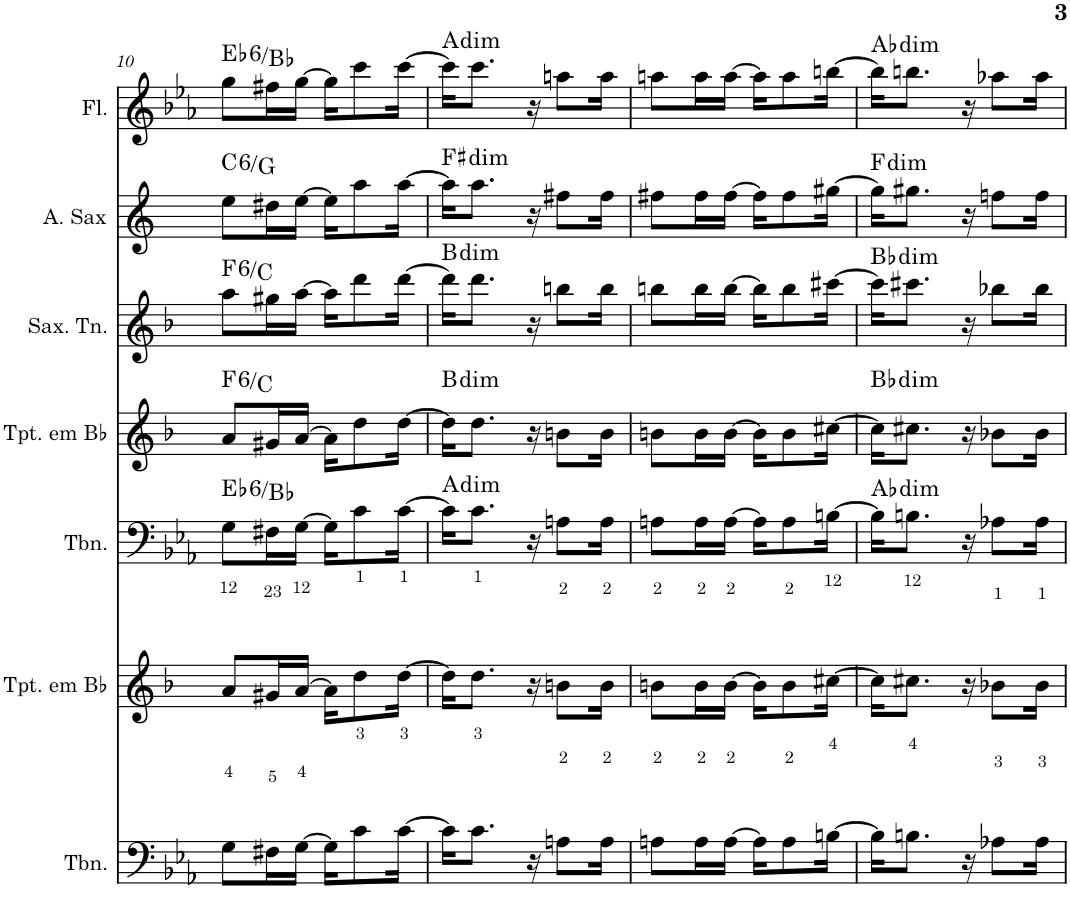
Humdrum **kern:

**kern	**kern	**kern	**harte	**kern	**harte	**kern	**harte	**kern	**harte	**kern	**harte
*part7	*part6	*part5	*part5	*part4	*part4	*part3	*part3	*part2	*part2	*part1	*part1
*staff7	*staff6	*staff5	*	*staff4	*	*staff3	*	*staff2	*	*staff1	*
*I"Trombone	*I"Trompete em Bb	*I"Trombone	*	*I"Trompete em Bb	*	*I"Saxofone Tenor	*	*I"Saxofone Alto	*	*I"Flauta Transversal	*
*I'Tbn.	*I'Tpt. em Bb	*I'Tbn.	*	*I'Tpt. em Bb	*	*I'Sax. Tn.	*	*	*	*I'Fl.	*
!!LO:PB:g=z
*clefF4	*clefG2	*clefF4	*	*clefG2	*	*clefG2	*	*clefG2	*	*clefG2	*
*	*Trd1c2	*	*	*Trd1c2	*	*Trd8c14	*	*Trd5c9	*	*	*
*k[b-e-a-]	*k[b-]	*k[b-e-a-]	*	*k[b-]	*	*k[b-]	*	*k[]	*	*k[b-e-a-]	*
*M2/4	*M2/4	*M2/4	*	*M2/4	*	*M2/4	*	*M2/4	*	*M2/4	*
=10	=10	=10	=10	=10	=10	=10	=10	=10	=10	=10	=10
!	!	!	!LO:H:kt=6	!	!LO:H:kt=6	!	!LO:H:kt=6	!	!LO:H:kt=6	!	!LO:H:kt=6
8G\L	8a/L	8G\L	Eb:maj6/5	8a/L	F:maj6/5	8aa\L	F:maj6/5	8ee\L	C:maj6/5	8gg\L	Eb:maj6/5
16F#X\L	16g#X/L	16F#X\L	.	16g#X/L	.	16gg#X\L	.	16dd#X\L	.	16ff#X\L	.
[16G\JJ	[16a/JJ	[16G\JJ	.	[16a/JJ	.	[16aa\JJ	.	[16ee\JJ	.	[16gg\JJ	.
16G\KL]	16a\KL]	16G\KL]	.	16a\KL]	.	16aa\KL]	.	16ee\KL]	.	16gg\KL]	.
8c\	8dd\	8c\	.	8dd\	.	8ddd\	.	8aa\	.	8ccc\	.
[16c\Jk	[16dd\Jk	[16c\Jk	.	[16dd\Jk	.	[16ddd\Jk	.	[16aa\Jk	.	[16ccc\Jk	.
=11	=11	=11	=11	=11	=11	=11	=11	=11	=11	=11	=11
!	!	!	!LO:H:kt=dim	!	!LO:H:kt=dim	!	!LO:H:kt=dim	!	!LO:H:kt=dim	!	!LO:H:kt=dim
16c\KL]	16dd\KL]	16c\KL]	A:dim	16dd\KL]	B:dim	16ddd\KL]	B:dim	16aa\KL]	F#:dim	16ccc\KL]	A:dim
8.c\J	8.dd\J	8.c\J	.	8.dd\J	.	8.ddd\J	.	8.aa\J	.	8.ccc\J	.
16r	16r	16r	.	16r	.	16r	.	16r	.	16r	.
8An\L	8bn\L	8An\L	.	8bn\L	.	8bbn\L	.	8ff#X\L	.	8aan\L	.
16A\Jk	16b\Jk	16A\Jk	.	16b\Jk	.	16bb\Jk	.	16ff#\Jk	.	16aa\Jk	.
=12	=12	=12	=12	=12	=12	=12	=12	=12	=12	=12	=12
8An\L	8bn\L	8An\L	.	8bn\L	.	8bbn\L	.	8ff#X\L	.	8aan\L	.
16A\L	16b\L	16A\L	.	16b\L	.	16bb\L	.	16ff#\L	.	16aa\L	.
[16A\JJ	[16b\JJ	[16A\JJ	.	[16b\JJ	.	[16bb\JJ	.	[16ff#\JJ	.	[16aa\JJ	.
16A\KL]	16b\KL]	16A\KL]	.	16b\KL]	.	16bb\KL]	.	16ff#\KL]	.	16aa\KL]	.
8A\	8b\	8A\	.	8b\	.	8bb\	.	8ff#\	.	8aa\	.
[16Bn\Jk	[16cc#X\Jk	[16Bn\Jk	.	[16cc#X\Jk	.	[16ccc#X\Jk	.	[16gg#X\Jk	.	[16bbn\Jk	.
=13	=13	=13	=13	=13	=13	=13	=13	=13	=13	=13	=13
!	!	!	!LO:H:kt=dim	!	!LO:H:kt=dim	!	!LO:H:kt=dim	!	!LO:H:kt=dim	!	!LO:H:kt=dim
16B\KL]	16cc#\KL]	16B\KL]	Ab:dim	16cc#\KL]	Bb:dim	16ccc#\KL]	Bb:dim	16gg#\KL]	F:dim	16bb\KL]	Ab:dim
8.Bn\J	8.cc#X\J	8.Bn\J	.	8.cc#X\J	.	8.ccc#X\J	.	8.gg#X\J	.	8.bbn\J	.
16r	16r	16r	.	16r	.	16r	.	16r	.	16r	.
8A-X\L	8b-X\L	8A-X\L	.	8b-X\L	.	8bb-X\L	.	8ffn\L	.	8aa-X\L	.
16A-\Jk	16b-\Jk	16A-\Jk	.	16b-\Jk	.	16bb-\Jk	.	16ff\Jk	.	16aa-\Jk	.
=	=	=	=	=	=	=	=	=	=	=	=
*-	*-	*-	*-	*-	*-	*-	*-	*-	*-	*-	*-
